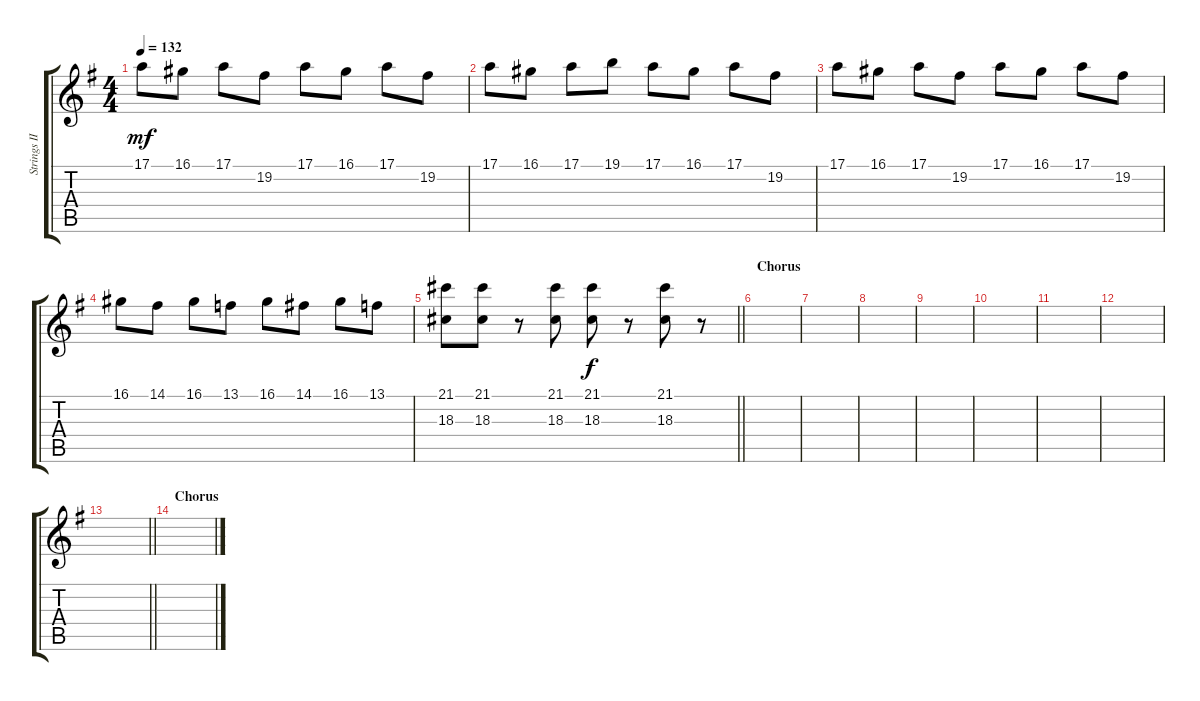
\track ("Strings II - Coen Janssen" "Strings II") {instrument stringensemble1}
\staff {score tabs}
\tuning (E4 B3 G3 D3 A2 E2) {hide}
\ts (4 4)
\tempo 132
\clef g2
\ks g
17.1.8{dy mf} 16.1.8 17.1.8 19.2.8 17.1.8 16.1.8 17.1.8 19.2.8 |
17.1.8 16.1.8 17.1.8 19.1.8 17.1.8 16.1.8 17.1.8 19.2.8 |
17.1.8 16.1.8 17.1.8 19.2.8 17.1.8 16.1.8 17.1.8 19.2.8 |
16.1.8 14.1.8 16.1.8 13.1.8 16.1.8 14.1.8 16.1.8 13.1.8 |
\barLineRight lightlight
(21.1 18.3).8 (21.1 18.3).8 r.8 (21.1 18.3).8 (21.1 18.3).8{dy f} r.8 (21.1 18.3).8 r.8 |
\section ("" "Chorus")
|
|
|
|
|
|
|
\barLineRight lightlight
|
\section ("" "Chorus")
